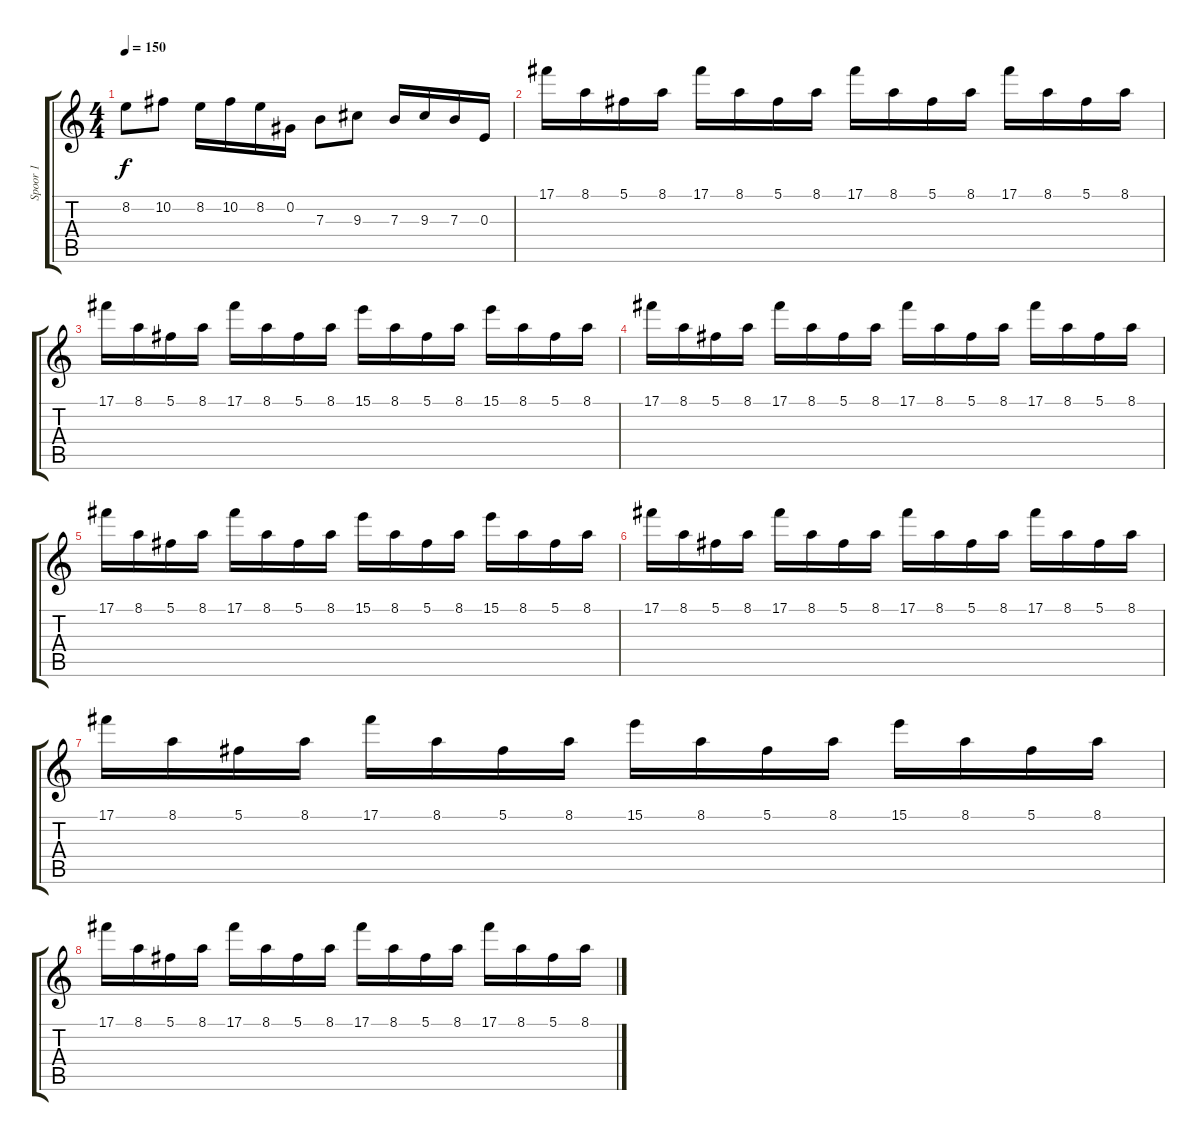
\track ("Spoor 1" "Spoor 1") {instrument distortionguitar}
\staff {score tabs}
\tuning (Db4 Ab3 E3 B2 Gb2 B1) {hide}
\ts (4 4)
\tempo 150
\clef g2
\ks c
8.2.8{dy f} 10.2.8 8.2.16 10.2.16 8.2.16 0.2.16 7.3.8 9.3.8 7.3.16 9.3.16 7.3.16 0.3.16 |
17.1.16 8.1.16 5.1.16 8.1.16 17.1.16 8.1.16 5.1.16 8.1.16 17.1.16 8.1.16 5.1.16 8.1.16 17.1.16 8.1.16 5.1.16 8.1.16 |
17.1.16 8.1.16 5.1.16 8.1.16 17.1.16 8.1.16 5.1.16 8.1.16 15.1.16 8.1.16 5.1.16 8.1.16 15.1.16 8.1.16 5.1.16 8.1.16 |
17.1.16 8.1.16 5.1.16 8.1.16 17.1.16 8.1.16 5.1.16 8.1.16 17.1.16 8.1.16 5.1.16 8.1.16 17.1.16 8.1.16 5.1.16 8.1.16 |
17.1.16 8.1.16 5.1.16 8.1.16 17.1.16 8.1.16 5.1.16 8.1.16 15.1.16 8.1.16 5.1.16 8.1.16 15.1.16 8.1.16 5.1.16 8.1.16 |
17.1.16 8.1.16 5.1.16 8.1.16 17.1.16 8.1.16 5.1.16 8.1.16 17.1.16 8.1.16 5.1.16 8.1.16 17.1.16 8.1.16 5.1.16 8.1.16 |
17.1.16 8.1.16 5.1.16 8.1.16 17.1.16 8.1.16 5.1.16 8.1.16 15.1.16 8.1.16 5.1.16 8.1.16 15.1.16 8.1.16 5.1.16 8.1.16 |
17.1.16 8.1.16 5.1.16 8.1.16 17.1.16 8.1.16 5.1.16 8.1.16 17.1.16 8.1.16 5.1.16 8.1.16 17.1.16 8.1.16 5.1.16 8.1.16
